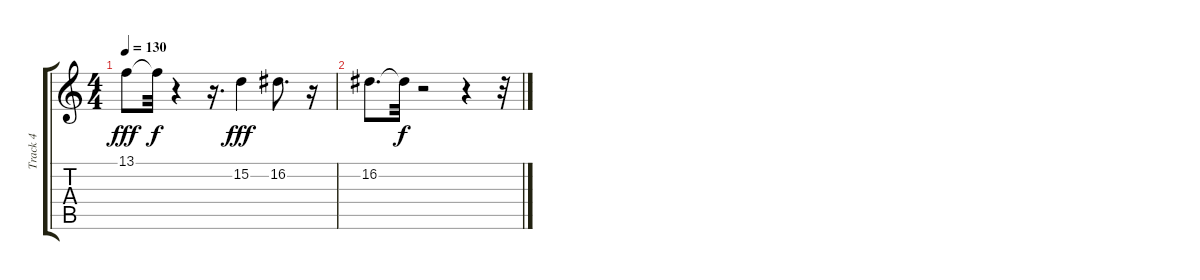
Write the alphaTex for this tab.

\track ("Track 4" "Track 4") {instrument lead3calliope}
\staff {score tabs}
\tuning (E4 B3 G3 D3 A2 E2) {hide}
\ts (4 4)
\tempo 130
\clef g2
\ks c
13.1.8{dy fff} 13.1{t}.32{dy f} r.4 r.16{d} 15.2.4{dy fff} 16.2.8{d} r.16 |
16.2.8{d} 16.2{t}.32{dy f} r.2 r.4 r.32
